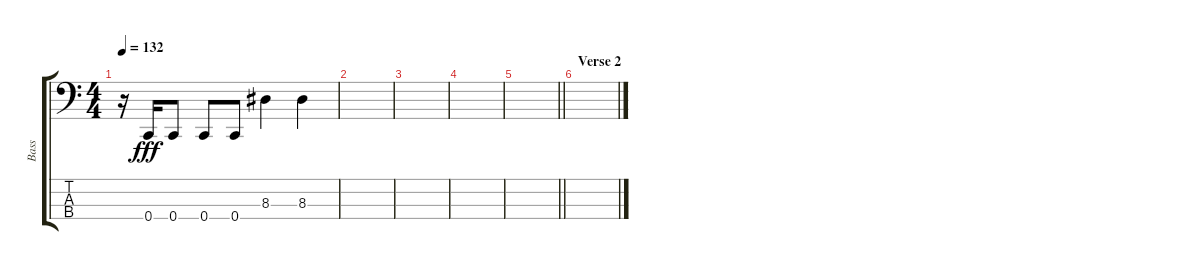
\track ("Bass" "Bass") {instrument electricbasspick}
\staff {score tabs}
\tuning (F2 C2 G1 C1) {hide}
\ts (4 4)
\tempo 132
\clef f4
\ks c
r.16{dy fff} 0.4.16 0.4.8 0.4.8 0.4.8 8.3.4 8.3.4 |
|
|
|
\barLineRight lightlight
|
\section ("" "Verse 2")
